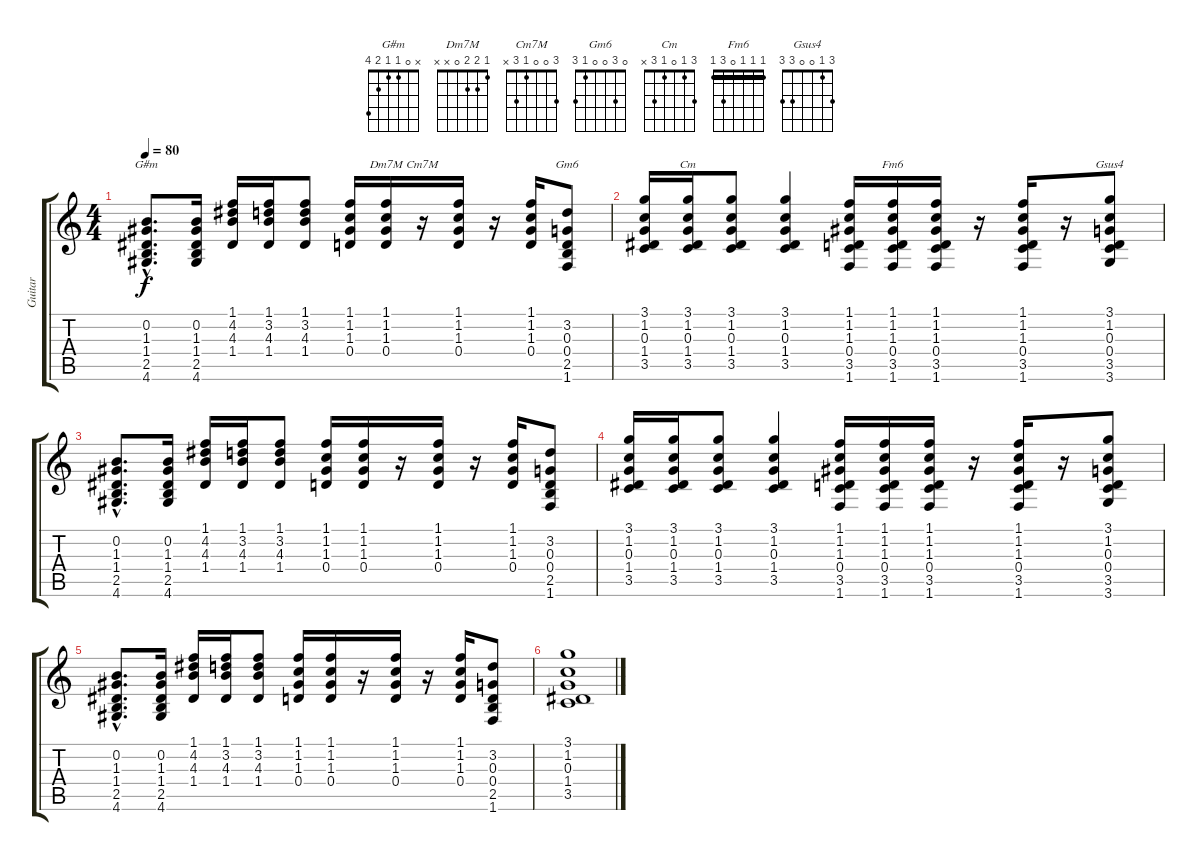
\track ("Guitar" "Guitar") {instrument distortionguitar}
\staff {score tabs}
\tuning (E4 B3 G3 D3 A2 E2) {hide}
\chord ("G#m" x 0 1 1 2 4)
\chord ("Dm7M" 1 2 2 0 x x)
\chord ("Cm7M" 3 0 0 1 3 x)
\chord ("Gm6" 0 3 0 0 1 3)
\chord ("Cm" 3 1 0 1 3 x)
\chord ("Fm6" 1 1 1 0 3 1) {barre 1}
\chord ("Gsus4" 3 1 0 0 3 3)
\ts (4 4)
\tempo 80
\clef g2
\ks c
(0.2{hac} 1.3{hac} 1.4{hac} 2.5{hac} 4.6{hac}).8{d ch "G#m" dy f} (0.2 1.3 1.4 2.5 4.6).16 (1.1 4.2 4.3 1.4).16 (1.1 3.2 4.3 1.4).16 (1.1 3.2 4.3 1.4).8 (1.1 1.2 1.3 0.4).16 (1.1 1.2 1.3 0.4).16{ch "Dm7M"} r.16{ch "Cm7M"} (1.1 1.2 1.3 0.4).16 r.16 (1.1 1.2 1.3 0.4).16 (3.2 0.3 0.4 2.5 1.6).8{ch "Gm6"} |
(3.1 1.2 0.3 1.4 3.5).16 (3.1 1.2 0.3 1.4 3.5).16{ch "Cm"} (3.1 1.2 0.3 1.4 3.5).8 (3.1 1.2 0.3 1.4 3.5).4 (1.1 1.2 1.3 0.4 3.5 1.6).16 (1.1 1.2 1.3 0.4 3.5 1.6).16{ch "Fm6"} (1.1 1.2 1.3 0.4 3.5 1.6).16 r.16 (1.1 1.2 1.3 0.4 3.5 1.6).16 r.16 (3.1 1.2 0.3 0.4 3.5 3.6).8{ch "Gsus4"} |
(0.2{hac} 1.3{hac} 1.4{hac} 2.5{hac} 4.6{hac}).8{d} (0.2 1.3 1.4 2.5 4.6).16 (1.1 4.2 4.3 1.4).16 (1.1 3.2 4.3 1.4).16 (1.1 3.2 4.3 1.4).8 (1.1 1.2 1.3 0.4).16 (1.1 1.2 1.3 0.4).16 r.16 (1.1 1.2 1.3 0.4).16 r.16 (1.1 1.2 1.3 0.4).16 (3.2 0.3 0.4 2.5 1.6).8 |
(3.1 1.2 0.3 1.4 3.5).16 (3.1 1.2 0.3 1.4 3.5).16 (3.1 1.2 0.3 1.4 3.5).8 (3.1 1.2 0.3 1.4 3.5).4 (1.1 1.2 1.3 0.4 3.5 1.6).16 (1.1 1.2 1.3 0.4 3.5 1.6).16 (1.1 1.2 1.3 0.4 3.5 1.6).16 r.16 (1.1 1.2 1.3 0.4 3.5 1.6).16 r.16 (3.1 1.2 0.3 0.4 3.5 3.6).8 |
(0.2{hac} 1.3{hac} 1.4{hac} 2.5{hac} 4.6{hac}).8{d} (0.2 1.3 1.4 2.5 4.6).16 (1.1 4.2 4.3 1.4).16 (1.1 3.2 4.3 1.4).16 (1.1 3.2 4.3 1.4).8 (1.1 1.2 1.3 0.4).16 (1.1 1.2 1.3 0.4).16 r.16 (1.1 1.2 1.3 0.4).16 r.16 (1.1 1.2 1.3 0.4).16 (3.2 0.3 0.4 2.5 1.6).8 |
(3.1 1.2 0.3 1.4 3.5).1
